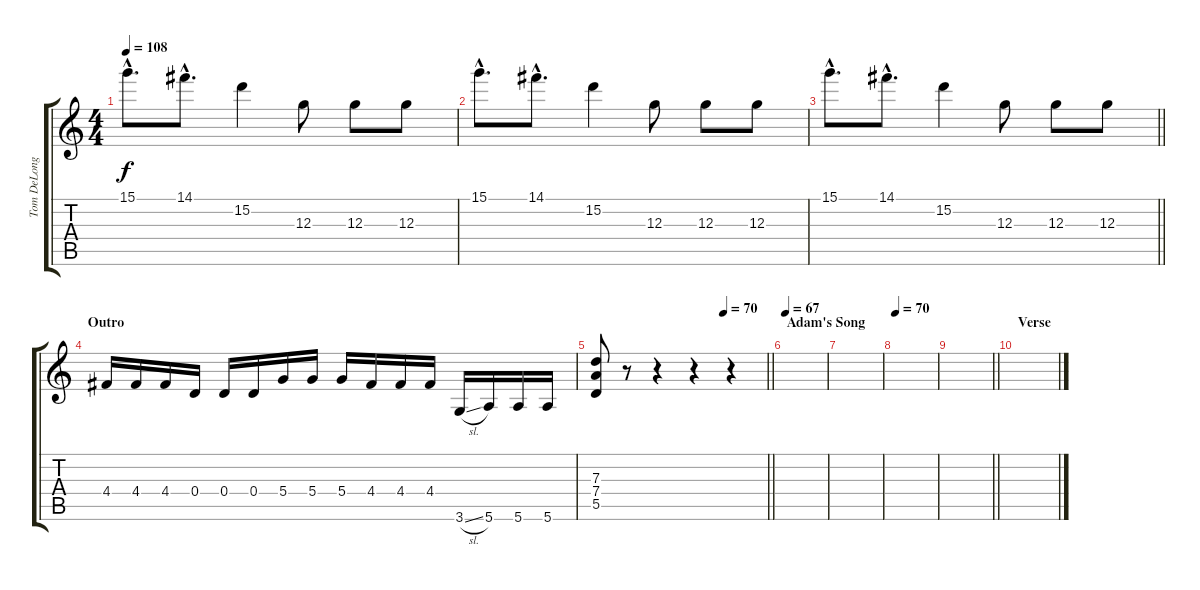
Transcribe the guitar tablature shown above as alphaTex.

\track ("Tom DeLonge (Standard)" "Tom DeLong") {instrument distortionguitar}
\staff {score tabs}
\tuning (E4 B3 G3 D3 A2 E2) {hide}
\ts (4 4)
\tempo 108
\clef g2
\ks c
15.1{hac}.8{d dy f} 14.1{hac}.8{d} 15.2.4 12.3.8 12.3.8 12.3.8 |
15.1{hac}.8{d} 14.1{hac}.8{d} 15.2.4 12.3.8 12.3.8 12.3.8 |
\barLineRight lightlight
15.1{hac}.8{d} 14.1{hac}.8{d} 15.2.4 12.3.8 12.3.8 12.3.8 |
\section ("" "Outro")
4.4.16 4.4.16 4.4.16 0.4.16 0.4.16 0.4.16 5.4.16 5.4.16 5.4.16 4.4.16 4.4.16 4.4.16 3.6{sl}.16 5.6.16 5.6.16 5.6.16 |
\tempo (70 0.75)
\barLineRight lightlight
(7.3 7.4 5.5).8 r.8 r.4 r.4 r.4 |
\section ("" "Adam's Song")
\tempo 67
|
|
\tempo 70
|
\barLineRight lightlight
|
\section ("" "Verse")
